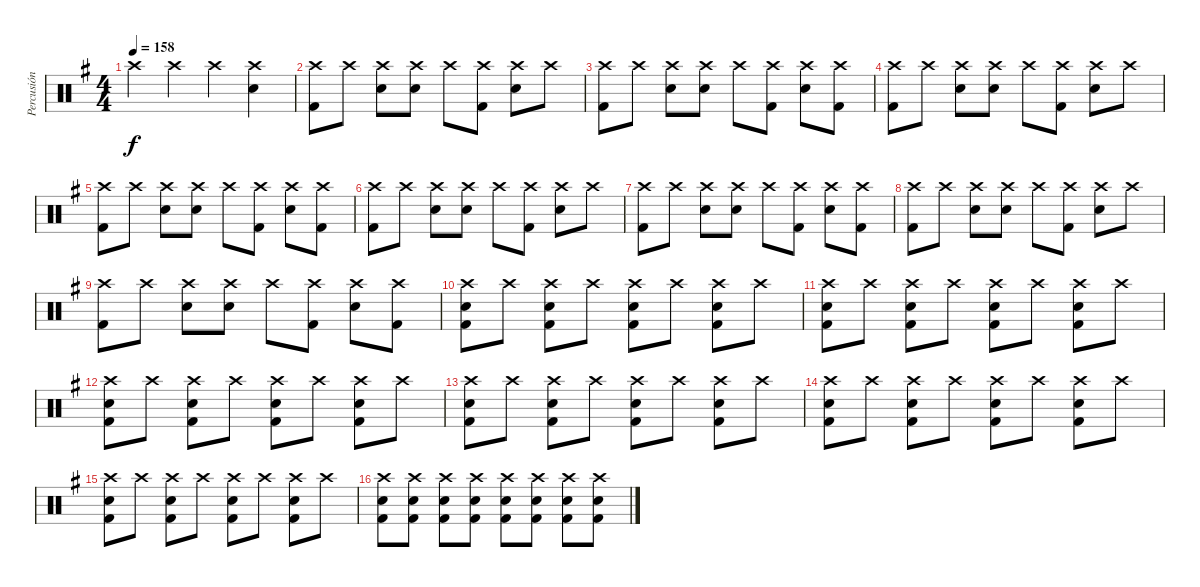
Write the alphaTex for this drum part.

\track ("Percusión" "Percusión") {instrument percussion}
\staff {score}
\articulation defaults
\ts (4 4)
\tempo 158
\clef neutral
\ks g "Crash high (hit)".4{dy f} "Crash high (hit)".4 "Crash high (hit)".4
("Crash high (hit)" "Snare (hit) 2").4 |
("Crash high (hit)" "Kick (hit) 2").8 "Crash high (hit)".8 ("Crash high (hit)" "Snare (hit) 2").8 ("Crash high (hit)" "Snare (hit) 2").8 "Crash high (hit)".8 ("Crash high (hit)" "Kick (hit) 2").8 ("Crash high (hit)" "Snare (hit) 2").8 "Crash high (hit)".8 |
("Crash high (hit)" "Kick (hit) 2").8 "Crash high (hit)".8 ("Crash high (hit)" "Snare (hit) 2").8 ("Crash high (hit)" "Snare (hit) 2").8 "Crash high (hit)".8 ("Crash high (hit)" "Kick (hit) 2").8 ("Crash high (hit)" "Snare (hit) 2").8 ("Crash high (hit)" "Kick (hit) 2").8 |
("Crash high (hit)" "Kick (hit) 2").8 "Crash high (hit)".8 ("Crash high (hit)" "Snare (hit) 2").8 ("Crash high (hit)" "Snare (hit) 2").8 "Crash high (hit)".8 ("Crash high (hit)" "Kick (hit) 2").8 ("Crash high (hit)" "Snare (hit) 2").8 "Crash high (hit)".8 |
("Crash high (hit)" "Kick (hit) 2").8 "Crash high (hit)".8 ("Crash high (hit)" "Snare (hit) 2").8 ("Crash high (hit)" "Snare (hit) 2").8 "Crash high (hit)".8 ("Crash high (hit)" "Kick (hit) 2").8 ("Crash high (hit)" "Snare (hit) 2").8 ("Crash high (hit)" "Kick (hit) 2").8 |
("Crash high (hit)" "Kick (hit) 2").8 "Crash high (hit)".8 ("Crash high (hit)" "Snare (hit) 2").8 ("Crash high (hit)" "Snare (hit) 2").8 "Crash high (hit)".8 ("Crash high (hit)" "Kick (hit) 2").8 ("Crash high (hit)" "Snare (hit) 2").8 "Crash high (hit)".8 |
("Crash high (hit)" "Kick (hit) 2").8 "Crash high (hit)".8 ("Crash high (hit)" "Snare (hit) 2").8 ("Crash high (hit)" "Snare (hit) 2").8 "Crash high (hit)".8 ("Crash high (hit)" "Kick (hit) 2").8 ("Crash high (hit)" "Snare (hit) 2").8 ("Crash high (hit)" "Kick (hit) 2").8 |
("Crash high (hit)" "Kick (hit) 2").8 "Crash high (hit)".8 ("Crash high (hit)" "Snare (hit) 2").8 ("Crash high (hit)" "Snare (hit) 2").8 "Crash high (hit)".8 ("Crash high (hit)" "Kick (hit) 2").8 ("Crash high (hit)" "Snare (hit) 2").8 "Crash high (hit)".8 |
("Crash high (hit)" "Kick (hit) 2").8 "Crash high (hit)".8 ("Crash high (hit)" "Snare (hit) 2").8 ("Crash high (hit)" "Snare (hit) 2").8 "Crash high (hit)".8 ("Crash high (hit)" "Kick (hit) 2").8 ("Crash high (hit)" "Snare (hit) 2").8 ("Crash high (hit)" "Kick (hit) 2").8 |
("Crash high (hit)" "Snare (hit) 2" "Kick (hit) 2").8 "Crash high (hit)".8 ("Crash high (hit)" "Snare (hit) 2" "Kick (hit) 2").8 "Crash high (hit)".8 ("Crash high (hit)" "Snare (hit) 2" "Kick (hit) 2").8 "Crash high (hit)".8 ("Crash high (hit)" "Snare (hit) 2" "Kick (hit) 2").8 "Crash high (hit)".8 |
("Crash high (hit)" "Snare (hit) 2" "Kick (hit) 2").8 "Crash high (hit)".8 ("Crash high (hit)" "Snare (hit) 2" "Kick (hit) 2").8 "Crash high (hit)".8 ("Crash high (hit)" "Snare (hit) 2" "Kick (hit) 2").8 "Crash high (hit)".8 ("Crash high (hit)" "Snare (hit) 2" "Kick (hit) 2").8 "Crash high (hit)".8 |
("Crash high (hit)" "Snare (hit) 2" "Kick (hit) 2").8 "Crash high (hit)".8 ("Crash high (hit)" "Snare (hit) 2" "Kick (hit) 2").8 "Crash high (hit)".8 ("Crash high (hit)" "Snare (hit) 2" "Kick (hit) 2").8 "Crash high (hit)".8 ("Crash high (hit)" "Snare (hit) 2" "Kick (hit) 2").8 "Crash high (hit)".8 |
("Crash high (hit)" "Snare (hit) 2" "Kick (hit) 2").8 "Crash high (hit)".8 ("Crash high (hit)" "Snare (hit) 2" "Kick (hit) 2").8 "Crash high (hit)".8 ("Crash high (hit)" "Snare (hit) 2" "Kick (hit) 2").8 "Crash high (hit)".8 ("Crash high (hit)" "Snare (hit) 2" "Kick (hit) 2").8 "Crash high (hit)".8 |
("Crash high (hit)" "Snare (hit) 2" "Kick (hit) 2").8 "Crash high (hit)".8 ("Crash high (hit)" "Snare (hit) 2" "Kick (hit) 2").8 "Crash high (hit)".8 ("Crash high (hit)" "Snare (hit) 2" "Kick (hit) 2").8 "Crash high (hit)".8 ("Crash high (hit)" "Snare (hit) 2" "Kick (hit) 2").8 "Crash high (hit)".8 |
("Crash high (hit)" "Snare (hit) 2" "Kick (hit) 2").8 "Crash high (hit)".8 ("Crash high (hit)" "Snare (hit) 2" "Kick (hit) 2").8 "Crash high (hit)".8 ("Crash high (hit)" "Snare (hit) 2" "Kick (hit) 2").8 "Crash high (hit)".8 ("Crash high (hit)" "Snare (hit) 2" "Kick (hit) 2").8 "Crash high (hit)".8 |
("Crash high (hit)" "Snare (hit) 2" "Kick (hit) 2").8 ("Crash high (hit)" "Snare (hit) 2" "Kick (hit) 2").8 ("Crash high (hit)" "Snare (hit) 2" "Kick (hit) 2").8 ("Crash high (hit)" "Snare (hit) 2" "Kick (hit) 2").8 ("Crash high (hit)" "Snare (hit) 2" "Kick (hit) 2").8 ("Crash high (hit)" "Snare (hit) 2" "Kick (hit) 2").8 ("Crash high (hit)" "Snare (hit) 2" "Kick (hit) 2").8 ("Crash high (hit)" "Snare (hit) 2" "Kick (hit) 2").8
